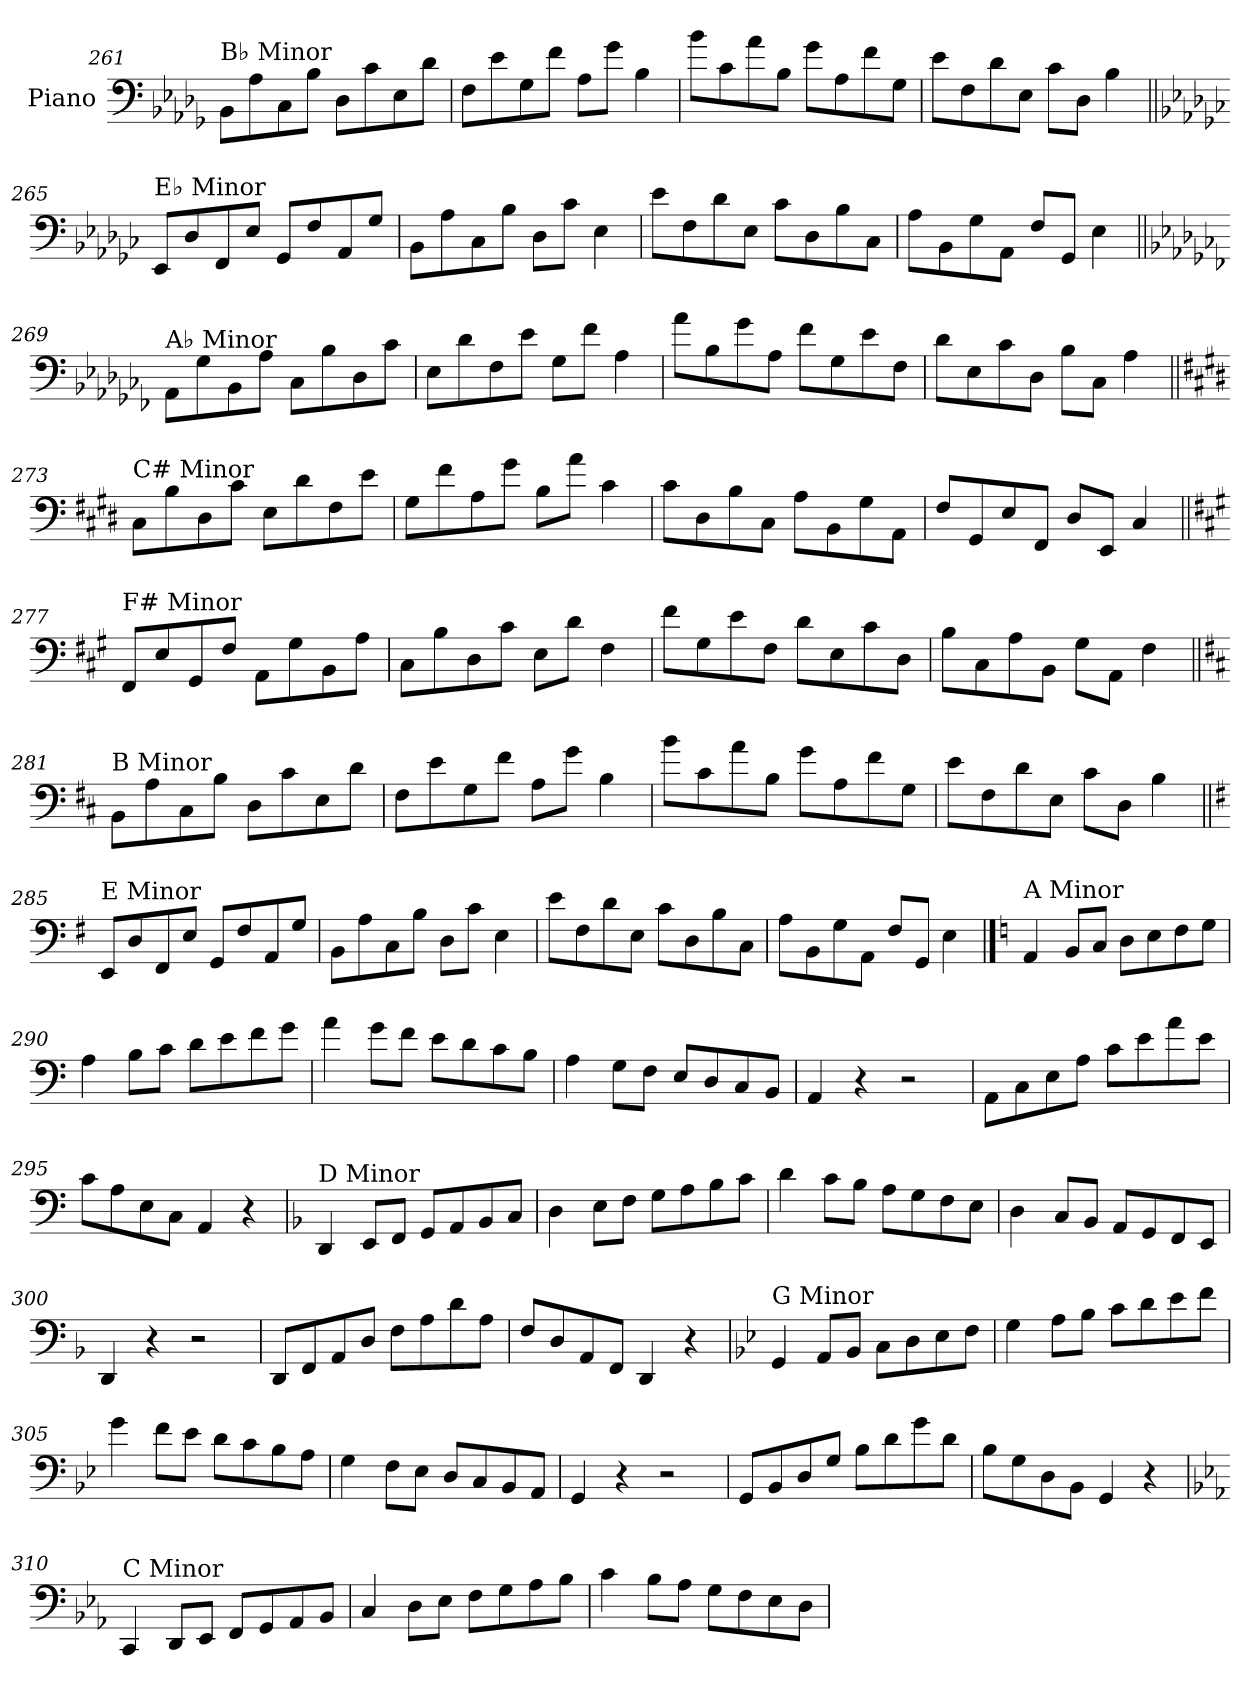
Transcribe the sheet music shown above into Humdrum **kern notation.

**kern
*part1
*staff1
*I"Piano
*I'Pno.
!!LO:LB:g=z
*clefF4
*k[b-e-a-d-g-]
=261
!LO:TX:a:t=B♭ Minor
8BB-\L
8A-\
8C\
8B-\J
8D-\L
8c\
8E-\
8d-\J
=262
8F\L
8e-\
8G-\
8f\J
8A-\L
8g-\J
4B-\
=263
8b-\L
8c\
8a-\
8B-\J
8g-\L
8A-\
8f\
8G-\J
=264
8e-\L
8F\
8d-\
8E-\J
8c\L
8D-\J
4B-\
!!LO:PB:g=z
=265||
*k[b-e-a-d-g-c-]
!LO:TX:a:t=E♭ Minor
8EE-/L
8D-/
8FF/
8E-/J
8GG-/L
8F/
8AA-/
8G-/J
=266
8BB-\L
8A-\
8C-\
8B-\J
8D-\L
8c-\J
4E-\
=267
8e-\L
8F\
8d-\
8E-\J
8c-\L
8D-\
8B-\
8C-\J
=268
8A-\L
8BB-\
8G-\
8AA-\J
8F/L
8GG-/J
4E-\
!!LO:LB:g=z
=269||
*k[b-e-a-d-g-c-f-]
!LO:TX:a:t=A♭ Minor
8AA-\L
8G-\
8BB-\
8A-\J
8C-\L
8B-\
8D-\
8c-\J
=270
8E-\L
8d-\
8F-\
8e-\J
8G-\L
8f-\J
4A-\
=271
8a-\L
8B-\
8g-\
8A-\J
8f-\L
8G-\
8e-\
8F-\J
=272
8d-\L
8E-\
8c-\
8D-\J
8B-\L
8C-\J
4A-\
!!LO:LB:g=z
=273||
*k[f#c#g#d#]
!LO:TX:a:t=C# Minor
8C#\L
8B\
8D#\
8c#\J
8E\L
8d#\
8F#\
8e\J
=274
8G#\L
8f#\
8A\
8g#\J
8B\L
8a\J
4c#\
=275
8c#\L
8D#\
8B\
8C#\J
8A\L
8BB\
8G#\
8AA\J
=276
8F#/L
8GG#/
8E/
8FF#/J
8D#/L
8EE/J
4C#/
!!LO:LB:g=z
=277||
*k[f#c#g#]
!LO:TX:a:t=F# Minor
8FF#/L
8E/
8GG#/
8F#/J
8AA\L
8G#\
8BB\
8A\J
=278
8C#\L
8B\
8D\
8c#\J
8E\L
8d\J
4F#\
=279
8f#\L
8G#\
8e\
8F#\J
8d\L
8E\
8c#\
8D\J
=280
8B\L
8C#\
8A\
8BB\J
8G#\L
8AA\J
4F#\
!!LO:LB:g=z
=281||
*k[f#c#]
!LO:TX:a:t=B Minor
8BB\L
8A\
8C#\
8B\J
8D\L
8c#\
8E\
8d\J
=282
8F#\L
8e\
8G\
8f#\J
8A\L
8g\J
4B\
=283
8b\L
8c#\
8a\
8B\J
8g\L
8A\
8f#\
8G\J
=284
8e\L
8F#\
8d\
8E\J
8c#\L
8D\J
4B\
!!LO:LB:g=z
=285||
*k[f#]
!LO:TX:a:t=E Minor
8EE/L
8D/
8FF#/
8E/J
8GG/L
8F#/
8AA/
8G/J
=286
8BB\L
8A\
8C\
8B\J
8D\L
8c\J
4E\
=287
8e\L
8F#\
8d\
8E\J
8c\L
8D\
8B\
8C\J
=288
8A\L
8BB\
8G\
8AA\J
8F#/L
8GG/J
4E\
!!LO:PB:g=z
==289
*k[]
!LO:TX:a:t=A Minor
4AA/
8BB/L
8C/J
8D\L
8E\
8F\
8G\J
=290
4A\
8B\L
8c\J
8d\L
8e\
8f\
8g\J
=291
4a\
8g\L
8f\J
8e\L
8d\
8c\
8B\J
=292
4A\
8G\L
8F\J
8E/L
8D/
8C/
8BB/J
=293
4AA/
4r
2r
=294
8AA\L
8C\
8E\
8A\J
8c\L
8e\
8a\
8e\J
=295
8c\L
8A\
8E\
8C\J
4AA/
4r
!!LO:LB:g=z
=296
*k[b-]
!LO:TX:a:t=D Minor
4DD/
8EE/L
8FF/J
8GG/L
8AA/
8BB-/
8C/J
=297
4D\
8E\L
8F\J
8G\L
8A\
8B-\
8c\J
=298
4d\
8c\L
8B-\J
8A\L
8G\
8F\
8E\J
=299
4D\
8C/L
8BB-/J
8AA/L
8GG/
8FF/
8EE/J
=300
4DD/
4r
2r
=301
8DD/L
8FF/
8AA/
8D/J
8F\L
8A\
8d\
8A\J
=302
8F/L
8D/
8AA/
8FF/J
4DD/
4r
!!LO:LB:g=z
=303
*k[b-e-]
!LO:TX:a:t=G Minor
4GG/
8AA/L
8BB-/J
8C\L
8D\
8E-\
8F\J
=304
4G\
8A\L
8B-\J
8c\L
8d\
8e-\
8f\J
=305
4g\
8f\L
8e-\J
8d\L
8c\
8B-\
8A\J
=306
4G\
8F\L
8E-\J
8D/L
8C/
8BB-/
8AA/J
=307
4GG/
4r
2r
=308
8GG/L
8BB-/
8D/
8G/J
8B-\L
8d\
8g\
8d\J
=309
8B-\L
8G\
8D\
8BB-\J
4GG/
4r
!!LO:LB:g=z
=310
*k[b-e-a-]
!LO:TX:a:t=C Minor
4CC/
8DD/L
8EE-/J
8FF/L
8GG/
8AA-/
8BB-/J
=311
4C/
8D\L
8E-\J
8F\L
8G\
8A-\
8B-\J
=312
4c\
8B-\L
8A-\J
8G\L
8F\
8E-\
8D\J
=
*-
